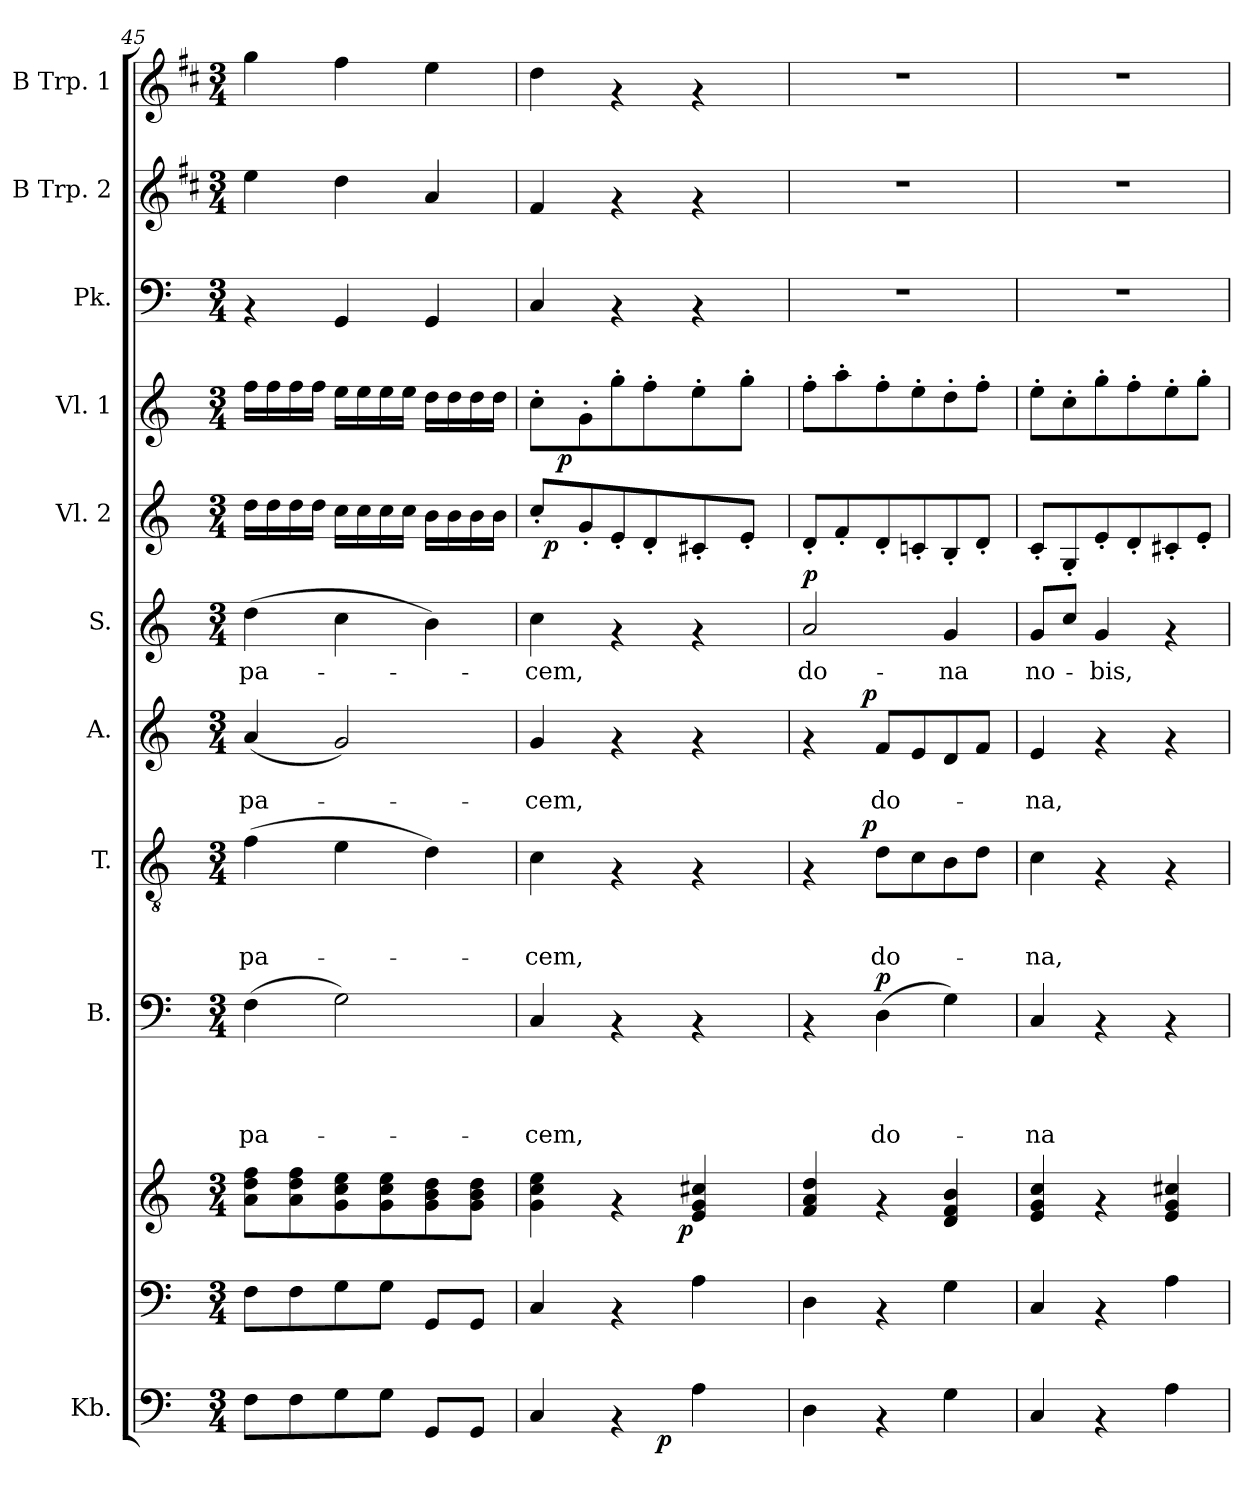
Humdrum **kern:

**kern	**dynam	**kern	**kern	**dynam	**kern	**text	**text	**text	**text	**dynam	**kern	**text	**text	**text	**dynam	**kern	**text	**text	**dynam	**kern	**text	**dynam	**kern	**dynam	**kern	**dynam	**kern	**kern	**kern
*part11	*part11	*part10	*part10	*part10	*part9	*part9	*part9	*part9	*part9	*part9	*part8	*part8	*part8	*part8	*part8	*part7	*part7	*part7	*part7	*part6	*part6	*part6	*part5	*part5	*part4	*part4	*part3	*part2	*part1
*staff12	*staff12	*staff11	*staff10	*staff10/11	*staff9	*staff9	*staff9	*staff9	*staff9	*staff9	*staff8	*staff8	*staff8	*staff8	*staff8	*staff7	*staff7	*staff7	*staff7	*staff6	*staff6	*staff6	*staff5	*staff5	*staff4	*staff4	*staff3	*staff2	*staff1
*I"Kb.	*	*	*	*	*I"B.	*	*	*	*	*	*I"T.	*	*	*	*	*I"A.	*	*	*	*I"S.	*	*	*I"Vl. 2	*	*I"Vl. 1	*	*I"Pk.	*I"B Trp. 2	*I"B Trp. 1
*I'Kb.	*	*	*	*	*I'B.	*	*	*	*	*	*I'T.	*	*	*	*	*I'A.	*	*	*	*I'S.	*	*	*I'Vl. 2	*	*I'Vl. 1	*	*I'Pk.	*I'B Trp. 2	*I'B Trp. 1
*clefF4	*	*clefF4	*clefG2	*	*clefF4	*	*	*	*	*	*clefGv2	*	*	*	*	*clefG2	*	*	*	*clefG2	*	*	*clefG2	*	*clefG2	*	*clefF4	*clefG2	*clefG2
*	*	*	*	*	*	*	*	*	*	*	*	*	*	*	*	*	*	*	*	*	*	*	*	*	*	*	*	*ITrd1c2	*ITrd1c2
*k[]	*	*k[]	*k[]	*	*k[]	*	*	*	*	*	*k[]	*	*	*	*	*k[]	*	*	*	*k[]	*	*	*k[]	*	*k[]	*	*k[]	*k[]	*k[]
*C:	*	*C:	*C:	*	*C:	*	*	*	*	*	*C:	*	*	*	*	*C:	*	*	*	*C:	*	*	*C:	*	*C:	*	*C:	*C:	*C:
*M3/4	*	*M3/4	*M3/4	*	*M3/4	*	*	*	*	*	*M3/4	*	*	*	*	*M3/4	*	*	*	*M3/4	*	*	*M3/4	*	*M3/4	*	*M3/4	*M3/4	*M3/4
=45	=45	=45	=45	=45	=45	=45	=45	=45	=45	=45	=45	=45	=45	=45	=45	=45	=45	=45	=45	=45	=45	=45	=45	=45	=45	=45	=45	=45	=45
!	!	!	!	!	!	!	!	!	!LO:LY:b	!	!	!	!	!LO:LY:b	!	!	!	!LO:LY:b	!	!	!LO:LY:b	!	!	!	!	!	!	!	!
8F\L	.	8F\L	8a\ 8dd\ 8ff\L	.	(>4F\	.	.	.	pa-	.	(>4f\	.	.	pa-	.	(<4a/	.	pa-	.	(>4dd\	pa-	.	16dd\LL	.	16ff\LL	.	4rAA	4dd\	4ff\
.	.	.	.	.	.	.	.	.	.	.	.	.	.	.	.	.	.	.	.	.	.	.	16dd\	.	16ff\	.	.	.	.
8F\	.	8F\	8a\ 8dd\ 8ff\	.	.	.	.	.	.	.	.	.	.	.	.	.	.	.	.	.	.	.	16dd\	.	16ff\	.	.	.	.
.	.	.	.	.	.	.	.	.	.	.	.	.	.	.	.	.	.	.	.	.	.	.	16dd\JJ	.	16ff\JJ	.	.	.	.
8G\	.	8G\	8g\ 8cc\ 8ee\	.	2G\)	.	.	.	.	.	4e\	.	.	.	.	2g/)	.	.	.	4cc\	.	.	16cc\LL	.	16ee\LL	.	4GG/	4cc\	4ee\
.	.	.	.	.	.	.	.	.	.	.	.	.	.	.	.	.	.	.	.	.	.	.	16cc\	.	16ee\	.	.	.	.
8G\J	.	8G\J	8g\ 8cc\ 8ee\	.	.	.	.	.	.	.	.	.	.	.	.	.	.	.	.	.	.	.	16cc\	.	16ee\	.	.	.	.
.	.	.	.	.	.	.	.	.	.	.	.	.	.	.	.	.	.	.	.	.	.	.	16cc\JJ	.	16ee\JJ	.	.	.	.
8GG/L	.	8GG/L	8g\ 8b\ 8dd\	.	.	.	.	.	.	.	4d\)	.	.	.	.	.	.	.	.	4b\)	.	.	16b\LL	.	16dd\LL	.	4GG/	4g/	4dd\
.	.	.	.	.	.	.	.	.	.	.	.	.	.	.	.	.	.	.	.	.	.	.	16b\	.	16dd\	.	.	.	.
8GG/J	.	8GG/J	8g\ 8b\ 8dd\J	.	.	.	.	.	.	.	.	.	.	.	.	.	.	.	.	.	.	.	16b\	.	16dd\	.	.	.	.
.	.	.	.	.	.	.	.	.	.	.	.	.	.	.	.	.	.	.	.	.	.	.	16b\JJ	.	16dd\JJ	.	.	.	.
=46	=46	=46	=46	=46	=46	=46	=46	=46	=46	=46	=46	=46	=46	=46	=46	=46	=46	=46	=46	=46	=46	=46	=46	=46	=46	=46	=46	=46	=46
!	!	!	!	!	!	!	!	!	!LO:LY:b	!	!	!	!	!LO:LY:b	!	!	!	!LO:LY:b	!	!	!LO:LY:b	!	!	!	!	!	!	!	!
*^	*	*	*^	*	*	*	*	*	*	*	*	*	*	*	*	*	*	*	*	*	*	*	*^	*	*^	*	*	*	*
4C/	4ryy	.	4C/	4g\ 4cc\ 4ee\	4...ryy	.	4C/	.	.	.	-cem,	.	4c\	.	.	-cem,	.	4g/	.	-cem,	.	4cc\	-cem,	.	8cc'</L	32ryy	.	8cc'>\L	16ryy	.	4C/	4e/	4cc\
!	!	!	!	!	!	!	!	!	!	!	!	!	!	!	!	!	!	!	!	!	!	!	!	!	!	!	!LO:DY:b	!	!	!	!	!	!
.	.	.	.	.	.	.	.	.	.	.	.	.	.	.	.	.	.	.	.	.	.	.	.	.	.	2ryy	p	.	.	.	.	.	.
!	!	!	!	!	!	!	!	!	!	!	!	!	!	!	!	!	!	!	!	!	!	!	!	!	!	!	!	!	!	!LO:DY:b	!	!	!
.	.	.	.	.	.	.	.	.	.	.	.	.	.	.	.	.	.	.	.	.	.	.	.	.	.	.	.	.	2ryy	p	.	.	.
.	.	.	.	.	.	.	.	.	.	.	.	.	.	.	.	.	.	.	.	.	.	.	.	.	8g'</	.	.	8g'>\	.	.	.	.	.
4rAA	8ryy	.	4rAA	4rf	.	.	4rAA	.	.	.	.	.	4rF	.	.	.	.	4rf	.	.	.	4rf	.	.	8e'</	.	.	8gg'>\	.	.	4rAA	4rf	4rf
.	32ryy	.	.	.	.	.	.	.	.	.	.	.	.	.	.	.	.	.	.	.	.	.	.	.	8d'</	.	.	8ff'>\	.	.	.	.	.
!	!	!LO:DY:b	!	!	!	!	!	!	!	!	!	!	!	!	!	!	!	!	!	!	!	!	!	!	!	!	!	!	!	!	!	!	!
.	4ryy	p	.	.	.	.	.	.	.	.	.	.	.	.	.	.	.	.	.	.	.	.	.	.	.	.	.	.	.	.	.	.	.
!	!	!	!	!	!	!LO:DY:b	!	!	!	!	!	!	!	!	!	!	!	!	!	!	!	!	!	!	!	!	!	!	!	!	!	!	!
.	.	.	.	.	4ryy	p	.	.	.	.	.	.	.	.	.	.	.	.	.	.	.	.	.	.	.	.	.	.	.	.	.	.	.
4A\	.	.	4A\	4e/ 4g/ 4cc#X/	.	.	4rAA	.	.	.	.	.	4rF	.	.	.	.	4rf	.	.	.	4rf	.	.	8c#X'</	.	.	8ee'>\	.	.	4rAA	4rf	4rf
.	.	.	.	.	.	.	.	.	.	.	.	.	.	.	.	.	.	.	.	.	.	.	.	.	.	8..ryy	.	.	.	.	.	.	.
.	.	.	.	.	.	.	.	.	.	.	.	.	.	.	.	.	.	.	.	.	.	.	.	.	.	.	.	.	8.ryy	.	.	.	.
.	.	.	.	.	.	.	.	.	.	.	.	.	.	.	.	.	.	.	.	.	.	.	.	.	8e'</J	.	.	8gg'>\J	.	.	.	.	.
.	16.ryy	.	.	.	.	.	.	.	.	.	.	.	.	.	.	.	.	.	.	.	.	.	.	.	.	.	.	.	.	.	.	.	.
.	.	.	.	.	32ryy	.	.	.	.	.	.	.	.	.	.	.	.	.	.	.	.	.	.	.	.	.	.	.	.	.	.	.	.
!!LO:PB:g=z
=47	=47	=47	=47	=47	=47	=47	=47	=47	=47	=47	=47	=47	=47	=47	=47	=47	=47	=47	=47	=47	=47	=47	=47	=47	=47	=47	=47	=47	=47	=47	=47	=47	=47
!	!	!	!	!	!	!	!	!	!	!	!	!	!	!	!	!	!	!	!	!	!	!	!LO:LY:b	!LO:DY:a	!	!	!	!	!	!	!	!	!
*	*	*	*	*	*	*	*	*	*	*	*	*	*	*	*	*	*	*	*	*	*	*	*	*	*v	*v	*	*	*	*	*	*	*
*v	*v	*	*	*v	*v	*	*	*	*	*	*	*	*^	*	*	*	*	*^	*	*	*	*	*	*	*	*	*v	*v	*	*	*	*
4D\	.	4D\	4f/ 4a/ 4dd/	.	4rAA	.	.	.	.	.	4rF	8..ryy	.	.	.	.	4rf	8..ryy	.	.	.	2a/	do-	p	8d'</L	.	8ff'>\L	.	2.r	2.r	2.r
.	.	.	.	.	.	.	.	.	.	.	.	.	.	.	.	.	.	.	.	.	.	.	.	.	8f'</	.	8aa'>\	.	.	.	.
!	!	!	!	!	!	!	!	!	!	!	!	!	!	!	!	!LO:DY:a	!	!	!	!	!LO:DY:a	!	!	!	!	!	!	!	!	!	!
.	.	.	.	.	.	.	.	.	.	.	.	2ryy	.	.	.	p	.	2ryy	.	.	p	.	.	.	.	.	.	.	.	.	.
!	!	!	!	!	!	!	!	!	!LO:LY:b	!LO:DY:a	!	!	!	!	!LO:LY:b	!	!	!	!	!LO:LY:b	!	!	!	!	!	!	!	!	!	!	!
4rAA	.	4rAA	4rf	.	(>4D\	.	.	.	do-	p	8d\L	.	.	.	do-	.	8f/L	.	.	do-	.	.	.	.	8d'</	.	8ff'>\	.	.	.	.
.	.	.	.	.	.	.	.	.	.	.	8c\	.	.	.	.	.	8e/	.	.	.	.	.	.	.	8cn'</	.	8ee'>\	.	.	.	.
!	!	!	!	!	!	!	!	!	!	!	!	!	!	!	!	!	!	!	!	!	!	!	!LO:LY:b	!	!	!	!	!	!	!	!
4G\	.	4G\	4d/ 4f/ 4b/	.	4G\)	.	.	.	.	.	8B\	.	.	.	.	.	8d/	.	.	.	.	4g/	-na	.	8B'</	.	8dd'>\	.	.	.	.
.	.	.	.	.	.	.	.	.	.	.	8d\J	.	.	.	.	.	8f/J	.	.	.	.	.	.	.	8d'</J	.	8ff'>\J	.	.	.	.
.	.	.	.	.	.	.	.	.	.	.	.	32ryy	.	.	.	.	.	32ryy	.	.	.	.	.	.	.	.	.	.	.	.	.
=48	=48	=48	=48	=48	=48	=48	=48	=48	=48	=48	=48	=48	=48	=48	=48	=48	=48	=48	=48	=48	=48	=48	=48	=48	=48	=48	=48	=48	=48	=48	=48
!	!	!	!	!	!	!	!	!	!LO:LY:b	!	!	!	!	!	!LO:LY:b	!	!	!	!	!LO:LY:b	!	!	!LO:LY:b	!	!	!	!	!	!	!	!
*	*	*	*	*	*	*	*	*	*	*	*v	*v	*	*	*	*	*	*	*	*	*	*	*	*	*	*	*	*	*	*	*
*	*	*	*	*	*	*	*	*	*	*	*	*	*	*	*	*v	*v	*	*	*	*	*	*	*	*	*	*	*	*	*
4C/	.	4C/	4e/ 4g/ 4cc/	.	4C/	.	.	.	-na	.	4c\	.	.	-na,	.	4e/	.	-na,	.	8g/L	no-	.	8c'</L	.	8ee'>\L	.	2.r	2.r	2.r
.	.	.	.	.	.	.	.	.	.	.	.	.	.	.	.	.	.	.	.	8cc/J	.	.	8G'</	.	8cc'>\	.	.	.	.
!	!	!	!	!	!	!	!	!	!	!	!	!	!	!	!	!	!	!	!	!	!LO:LY:b	!	!	!	!	!	!	!	!
4rAA	.	4rAA	4rf	.	4rAA	.	.	.	.	.	4rF	.	.	.	.	4rf	.	.	.	4g/	-bis,	.	8e'</	.	8gg'>\	.	.	.	.
.	.	.	.	.	.	.	.	.	.	.	.	.	.	.	.	.	.	.	.	.	.	.	8d'</	.	8ff'>\	.	.	.	.
4A\	.	4A\	4e/ 4g/ 4cc#X/	.	4rAA	.	.	.	.	.	4rF	.	.	.	.	4rf	.	.	.	4rf	.	.	8c#X'</	.	8ee'>\	.	.	.	.
.	.	.	.	.	.	.	.	.	.	.	.	.	.	.	.	.	.	.	.	.	.	.	8e'</J	.	8gg'>\J	.	.	.	.
=	=	=	=	=	=	=	=	=	=	=	=	=	=	=	=	=	=	=	=	=	=	=	=	=	=	=	=	=	=
*-	*-	*-	*-	*-	*-	*-	*-	*-	*-	*-	*-	*-	*-	*-	*-	*-	*-	*-	*-	*-	*-	*-	*-	*-	*-	*-	*-	*-	*-
